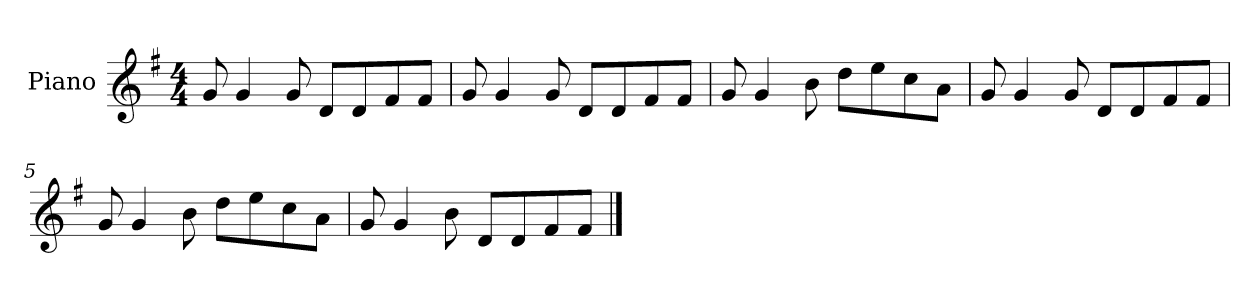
**kern
*part1
*staff1
*I"Piano
*I'P-no
*clefG2
*k[f#]
*M4/4
*MM90
=1
8g/
4g/
8g/
8d/L
8d/
8f#/
8f#/J
=2
8g/
4g/
8g/
8d/L
8d/
8f#/
8f#/J
=3
8g/
4g/
8b\
8dd\L
8ee\
8cc\
8a\J
=4
8g/
4g/
8g/
8d/L
8d/
8f#/
8f#/J
!!LO:LB:g=z
=5
8g/
4g/
8b\
8dd\L
8ee\
8cc\
8a\J
=6
8g/
4g/
8b\
8d/L
8d/
8f#/
8f#/J
==
*-
